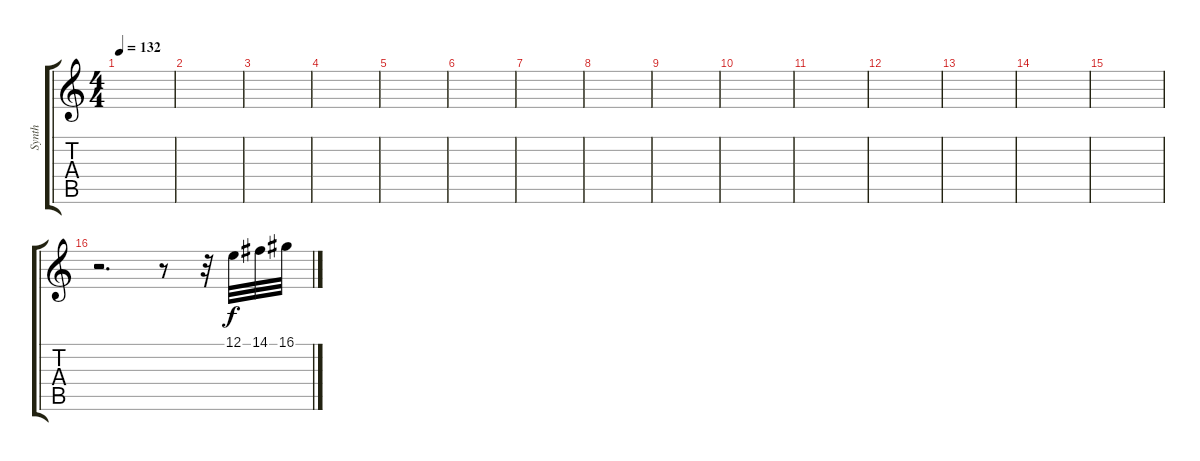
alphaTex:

\track ("Synth" "Synth") {instrument orchestralharp}
\staff {score tabs}
\tuning (E4 B3 G3 D3 A2 E2) {hide}
\ts (4 4)
\tempo 132
\clef g2
\ks c
|
|
|
|
|
|
|
|
|
|
|
|
|
|
|
r.2{d} r.8 r.32 12.1.32 14.1.32 16.1.32
